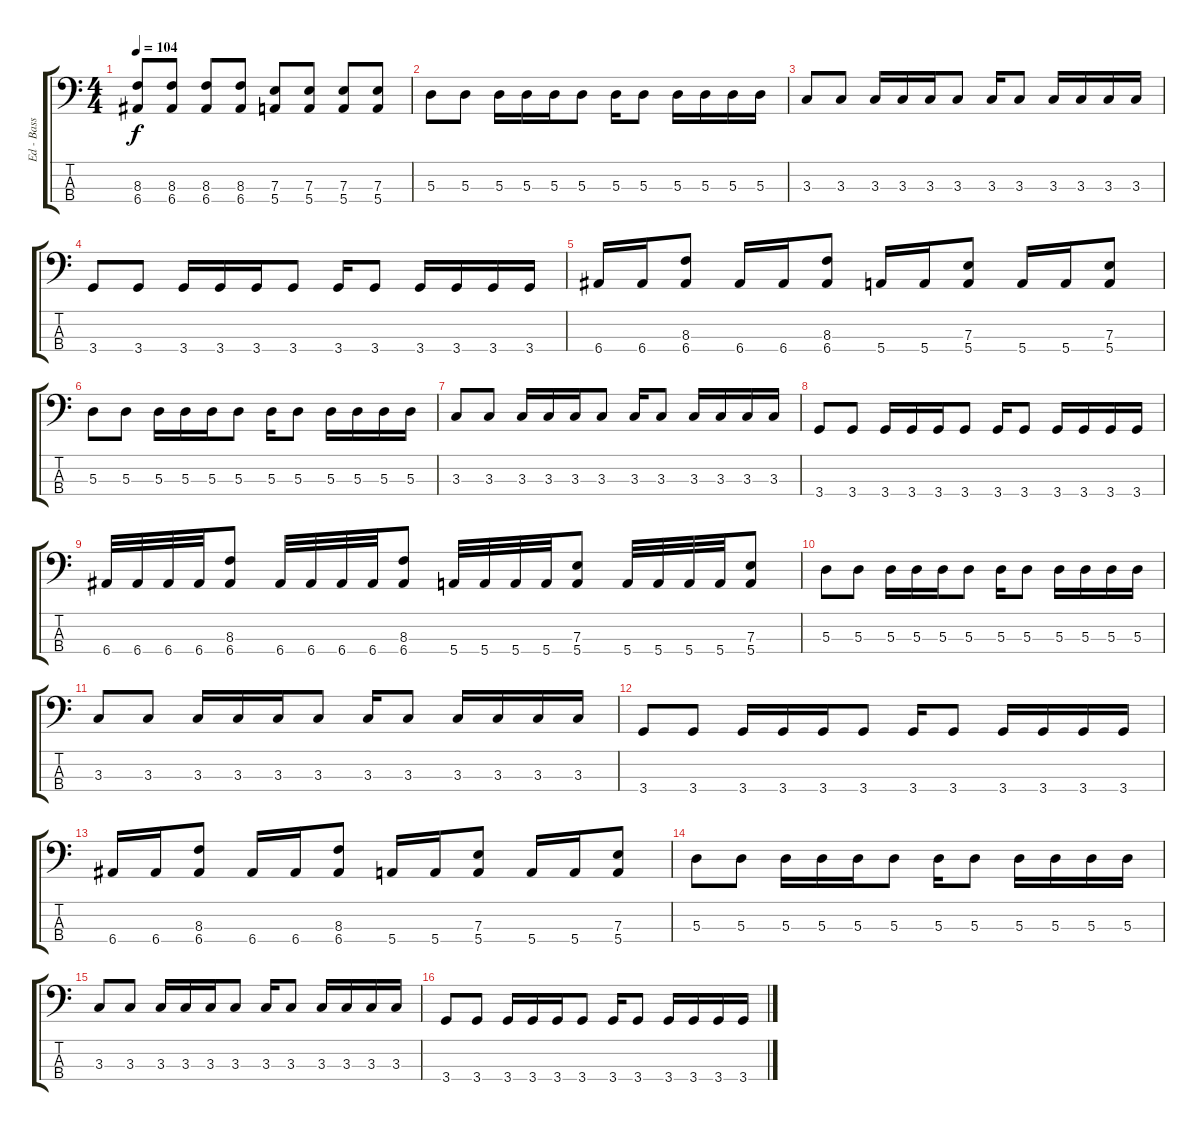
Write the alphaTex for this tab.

\track ("Ed - Bass" "Ed - Bass") {instrument electricbasspick}
\staff {score tabs}
\tuning (G2 D2 A1 E1) {hide}
\ts (4 4)
\tempo 104
\clef f4
\ks c
(8.3 6.4).8{dy f} (8.3 6.4).8 (8.3 6.4).8 (8.3 6.4).8 (7.3 5.4).8 (7.3 5.4).8 (7.3 5.4).8 (7.3 5.4).8 |
5.3.8 5.3.8 5.3.16 5.3.16 5.3.16 5.3.8 5.3.16 5.3.8 5.3.16 5.3.16 5.3.16 5.3.16 |
3.3.8 3.3.8 3.3.16 3.3.16 3.3.16 3.3.8 3.3.16 3.3.8 3.3.16 3.3.16 3.3.16 3.3.16 |
3.4.8 3.4.8 3.4.16 3.4.16 3.4.16 3.4.8 3.4.16 3.4.8 3.4.16 3.4.16 3.4.16 3.4.16 |
6.4.16 6.4.16 (8.3 6.4).8 6.4.16 6.4.16 (8.3 6.4).8 5.4.16 5.4.16 (7.3 5.4).8 5.4.16 5.4.16 (7.3 5.4).8 |
5.3.8 5.3.8 5.3.16 5.3.16 5.3.16 5.3.8 5.3.16 5.3.8 5.3.16 5.3.16 5.3.16 5.3.16 |
3.3.8 3.3.8 3.3.16 3.3.16 3.3.16 3.3.8 3.3.16 3.3.8 3.3.16 3.3.16 3.3.16 3.3.16 |
3.4.8 3.4.8 3.4.16 3.4.16 3.4.16 3.4.8 3.4.16 3.4.8 3.4.16 3.4.16 3.4.16 3.4.16 |
6.4.32 6.4.32 6.4.32 6.4.32 (8.3 6.4).8 6.4.32 6.4.32 6.4.32 6.4.32 (8.3 6.4).8 5.4.32 5.4.32 5.4.32 5.4.32 (7.3 5.4).8 5.4.32 5.4.32 5.4.32 5.4.32 (7.3 5.4).8 |
5.3.8 5.3.8 5.3.16 5.3.16 5.3.16 5.3.8 5.3.16 5.3.8 5.3.16 5.3.16 5.3.16 5.3.16 |
3.3.8 3.3.8 3.3.16 3.3.16 3.3.16 3.3.8 3.3.16 3.3.8 3.3.16 3.3.16 3.3.16 3.3.16 |
3.4.8 3.4.8 3.4.16 3.4.16 3.4.16 3.4.8 3.4.16 3.4.8 3.4.16 3.4.16 3.4.16 3.4.16 |
6.4.16 6.4.16 (8.3 6.4).8 6.4.16 6.4.16 (8.3 6.4).8 5.4.16 5.4.16 (7.3 5.4).8 5.4.16 5.4.16 (7.3 5.4).8 |
5.3.8 5.3.8 5.3.16 5.3.16 5.3.16 5.3.8 5.3.16 5.3.8 5.3.16 5.3.16 5.3.16 5.3.16 |
3.3.8 3.3.8 3.3.16 3.3.16 3.3.16 3.3.8 3.3.16 3.3.8 3.3.16 3.3.16 3.3.16 3.3.16 |
3.4.8 3.4.8 3.4.16 3.4.16 3.4.16 3.4.8 3.4.16 3.4.8 3.4.16 3.4.16 3.4.16 3.4.16
